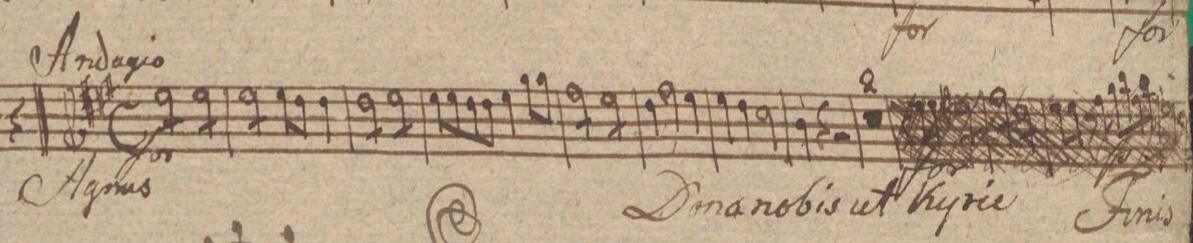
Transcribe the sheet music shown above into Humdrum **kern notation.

**kern	**dynam
*I"Violino Primo	*
*clefG2	*
*k[f#c#g#d#]	*
*met(c)	*
*M4/4	*
8ee\L	f
8ee\	.
8ee\	.
8ee\J	.
8ee\L	.
8ee\	.
8ee\	.
8ee\J	.
=2	=2
8ee\L	.
8ee\	.
8ee\	.
8ee\J	.
*8\right	*
8ee\L	.
8dd#\J	.
4dd#\	.
=3	=3
8dd#\L	.
8dd#\	.
8dd#\	.
8dd#\J	.
8ee\L	.
8ee\	.
8ee\	.
8ee\J	.
*Xtremolo	*
=4	=4
8ee\L	.
8ee\	.
8dd#\	.
8dd#\J	.
4ee\	.
8gg#\L	.
8gg#\J	.
=5	=5
*tremolo	*
8ff#\L	.
8ff#\	.
8ff#\	.
8ff#\J	.
8ee\L	.
8ee\	.
8ee\	.
8ee\J	.
*Xtremolo	*
=6	=6
4dd#\	.
2ff#\	.
4ee\	.
=7	=7
4ee\	.
4dd#\	.
2cc#\	.
=8	=8
4b\	.
4r	.
2r	.
=9	=9
0r	.
=10	=10
=11	=11
*-	*-
